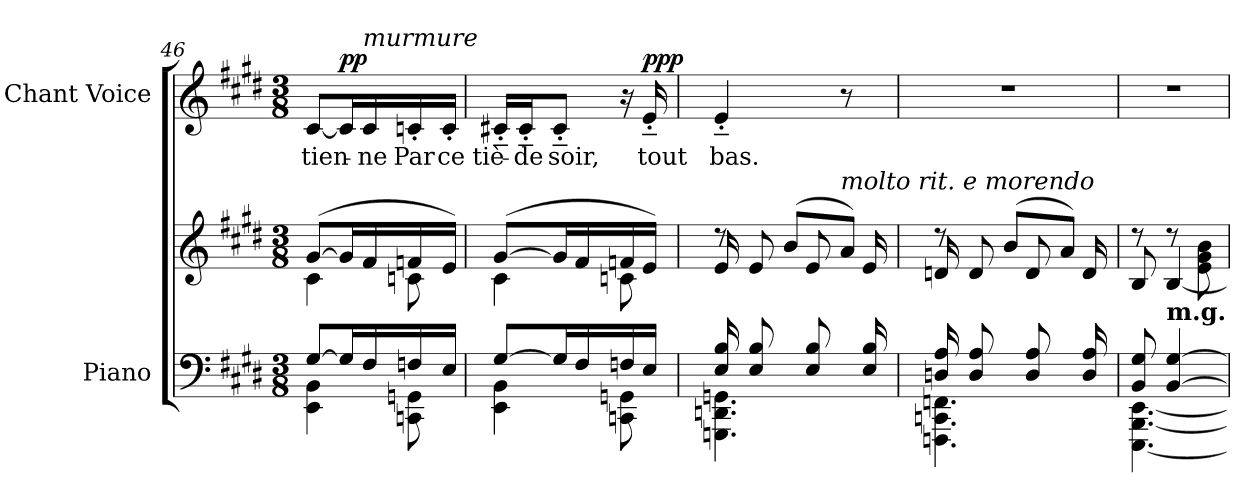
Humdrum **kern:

**kern	**kern	**kern	**text	**dynam
*part2	*part2	*part1	*part1	*part1
*staff3	*staff2	*staff1	*staff1	*staff1
*I"Piano	*	*I"Chant Voice	*	*
*I'Pno	*	*	*	*
*clefF4	*clefG2	*clefG2	*	*
*k[f#c#g#d#]	*k[f#c#g#d#]	*k[f#c#g#d#]	*	*
*M3/8	*M3/8	*M3/8	*	*
=46	=46	=46	=46	=46
*^	*^	*	*	*
!	!	!	!	!	!LO:LY:b	!
[>8G#/L	4EE\ 4BB\	([>8g#/L	4c#\	[8c#/L	-tien-	.
!	!	!	!	!	!	!LO:DY:a
16G#/L]	.	16g#/L]	.	16c#/L]	.	pp
!	!	!	!	!LO:TX:a:i:t=murmure	!	!
!	!	!	!	!	!LO:LY:b	!
16F#/	.	16f#/	.	16c#/	-ne	.
!	!	!	!	!	!LO:LY:b	!
16Fn/	8CCn\ 8GGn\	16fn/	8cn\	16cn'>/	Par	.
!	!	!	!	!	!LO:LY:b	!
16E/JJ	.	16e/JJ)	.	16c'>/JJ	ce	.
!!LO:LB:g=z
=47	=47	=47	=47	=47	=47	=47
!	!	!	!	!	!LO:LY:b	!
([>8G#/L	4EE\ 4BB\	([>8g#/L	4c#\	16c#X'>~>/LL	tiè-	.
!	!	!	!	!	!LO:LY:b	!
.	.	.	.	16c#'>~>/J	-de	.
!	!	!	!	!	!LO:LY:b	!
16G#/L]	.	16g#/L]	.	8c#'>~>/J	soir,	.
16F#/	.	16f#/	.	.	.	.
16Fn/	8CCn\ 8GGn\	16fn/	8cn\	16r	.	.
!	!	!	!	!	!LO:LY:b	!LO:DY:a
16E/JJ	.	16e/JJ)	.	16e'>~>/	tout	ppp
=48	=48	=48	=48	=48	=48	=48
!	!	!	!	!	!LO:LY:b	!
16E/ 16B/	4.GGGn\ 4.DDn\ 4.GGn\	8r	16e/)	4e'>~>/	bas.	.
8E/ 8B/	.	.	8e/	.	.	.
.	.	(8b/L	.	.	.	.
8E/ 8B/	.	.	8e/	.	.	.
!	!	!LO:TX:a:i:t=molto   rit.   e   morendo	!	!	!	!
.	.	8a/J)	.	8r	.	.
16E/ 16B/	.	.	16e/	.	.	.
=49	=49	=49	=49	=49	=49	=49
16Dn/ 16A/	4.FFFn\ 4.CCn\ 4.FFn\	8r	16dn/	4.r	.	.
8D/ 8A/	.	.	8d/	.	.	.
.	.	(8b/L	.	.	.	.
8D/ 8A/	.	.	8d/	.	.	.
.	.	8a/J)	.	.	.	.
16D/ 16A/	.	.	16d/	.	.	.
=50	=50	=50	=50	=50	=50	=50
8BB/ 8G#/	[4.EEE\ [4.BBB\ [4.EE\	8r	8B/	4.r	.	.
!LO:TX:a:B:t=m.g.	!	!	!	!	!	!
[4BB/ [4G#/	.	8r	[4B/	.	.	.
.	.	8e\ 8g#\ 8b\	.	.	.	.
*v	*v	*	*	*	*	*
*	*v	*v	*	*	*
=	=	=	=	=
*-	*-	*-	*-	*-
